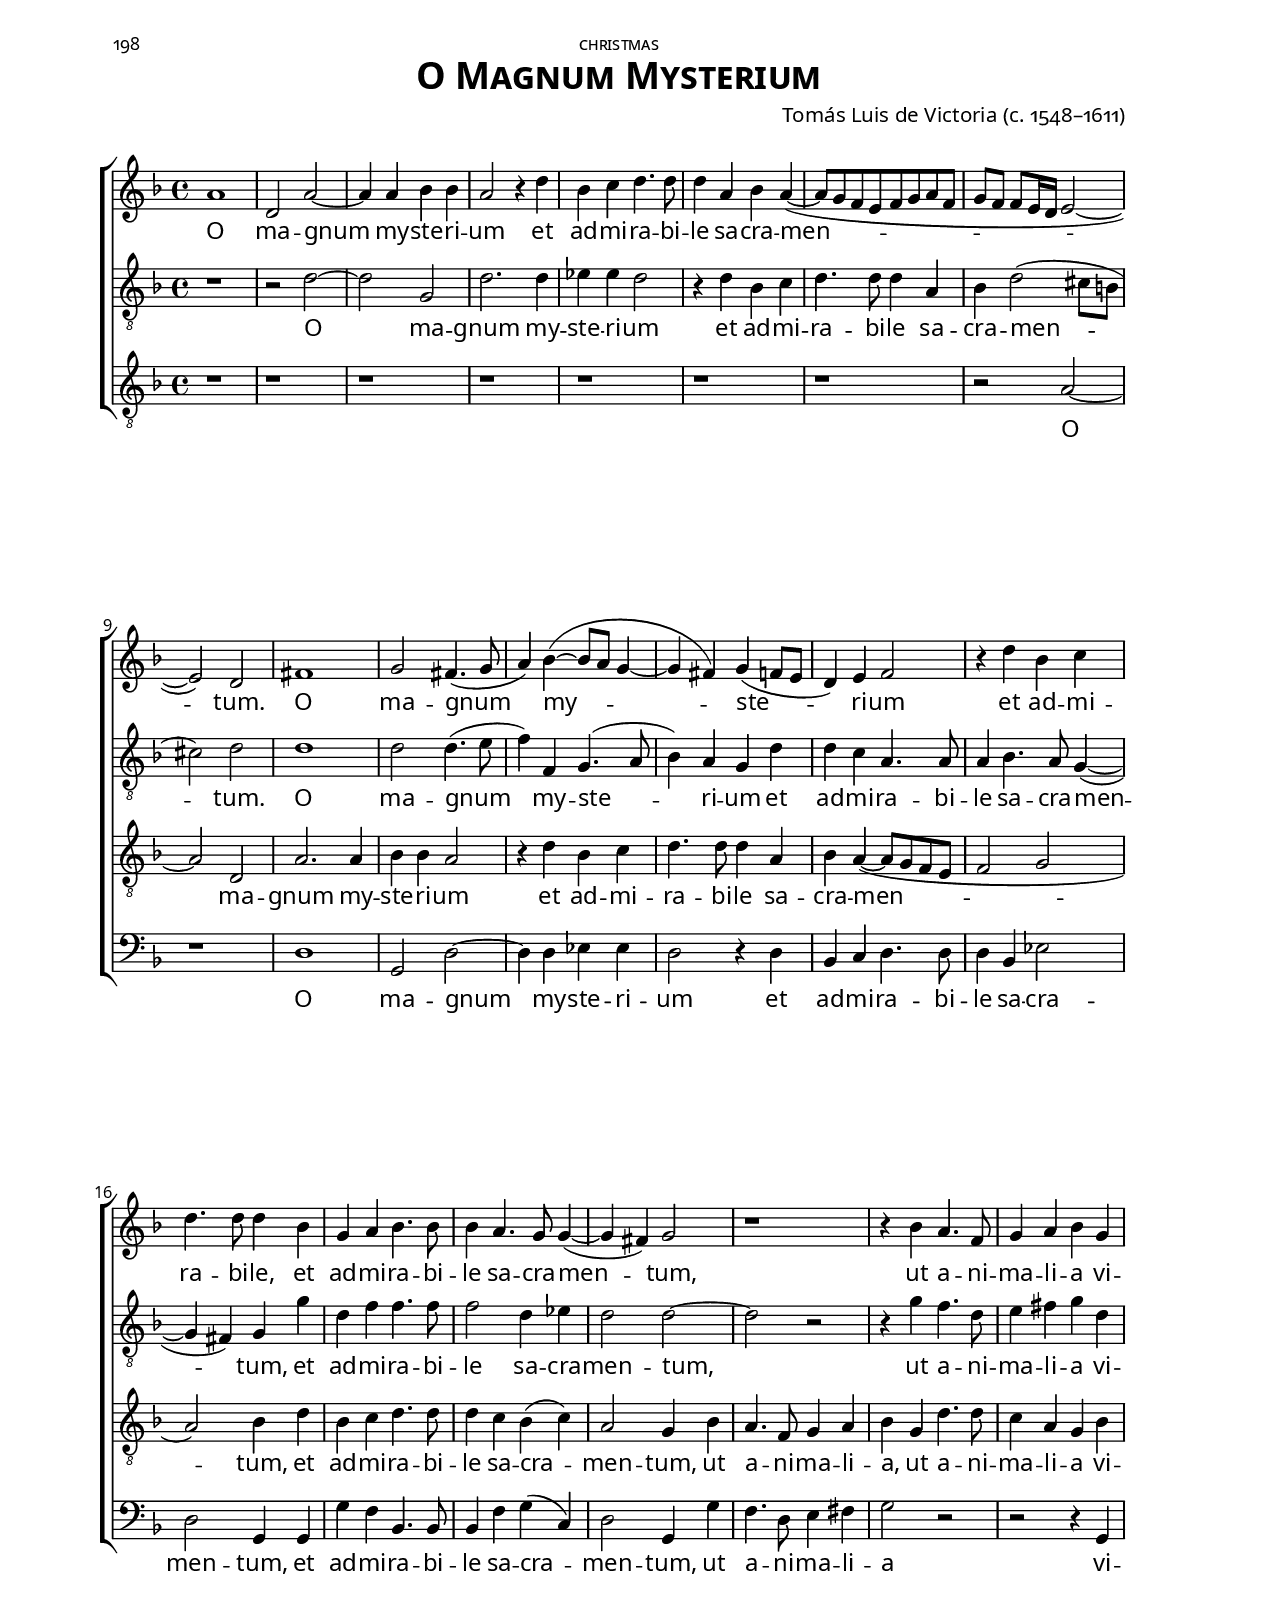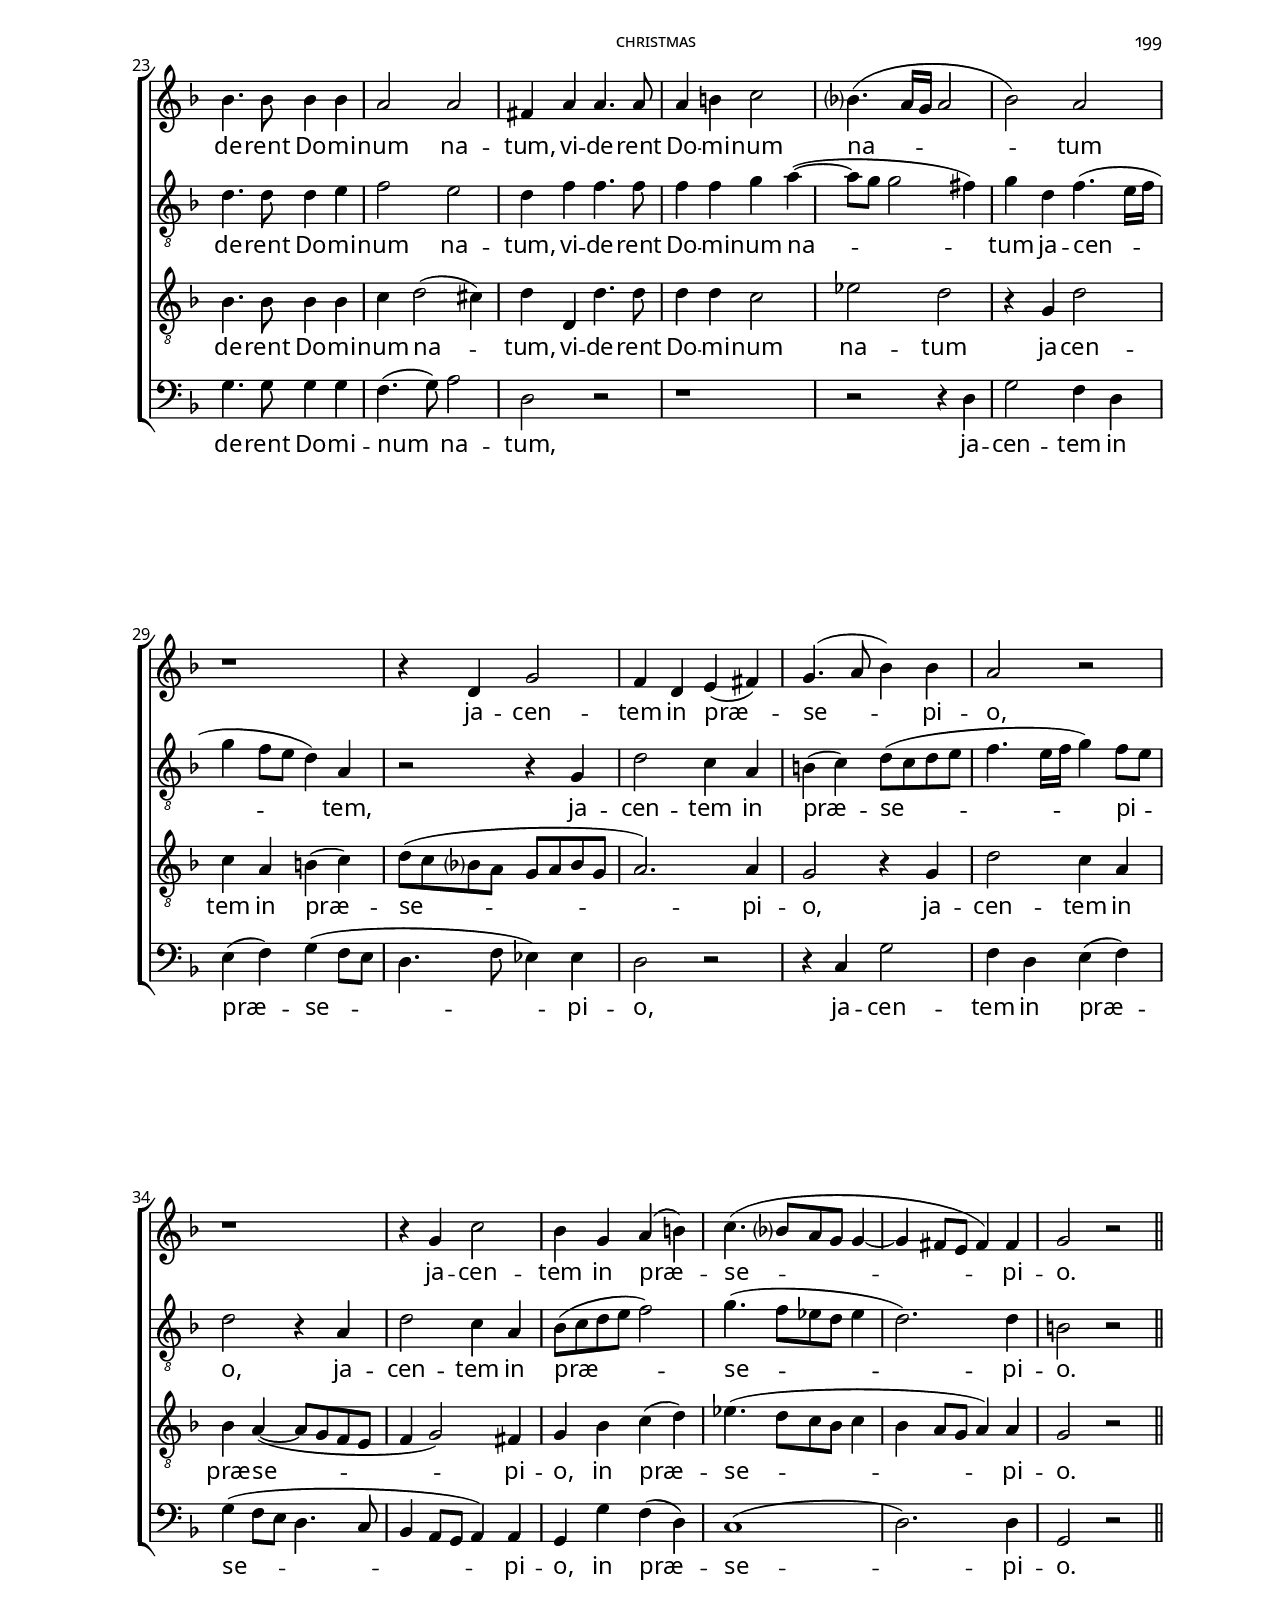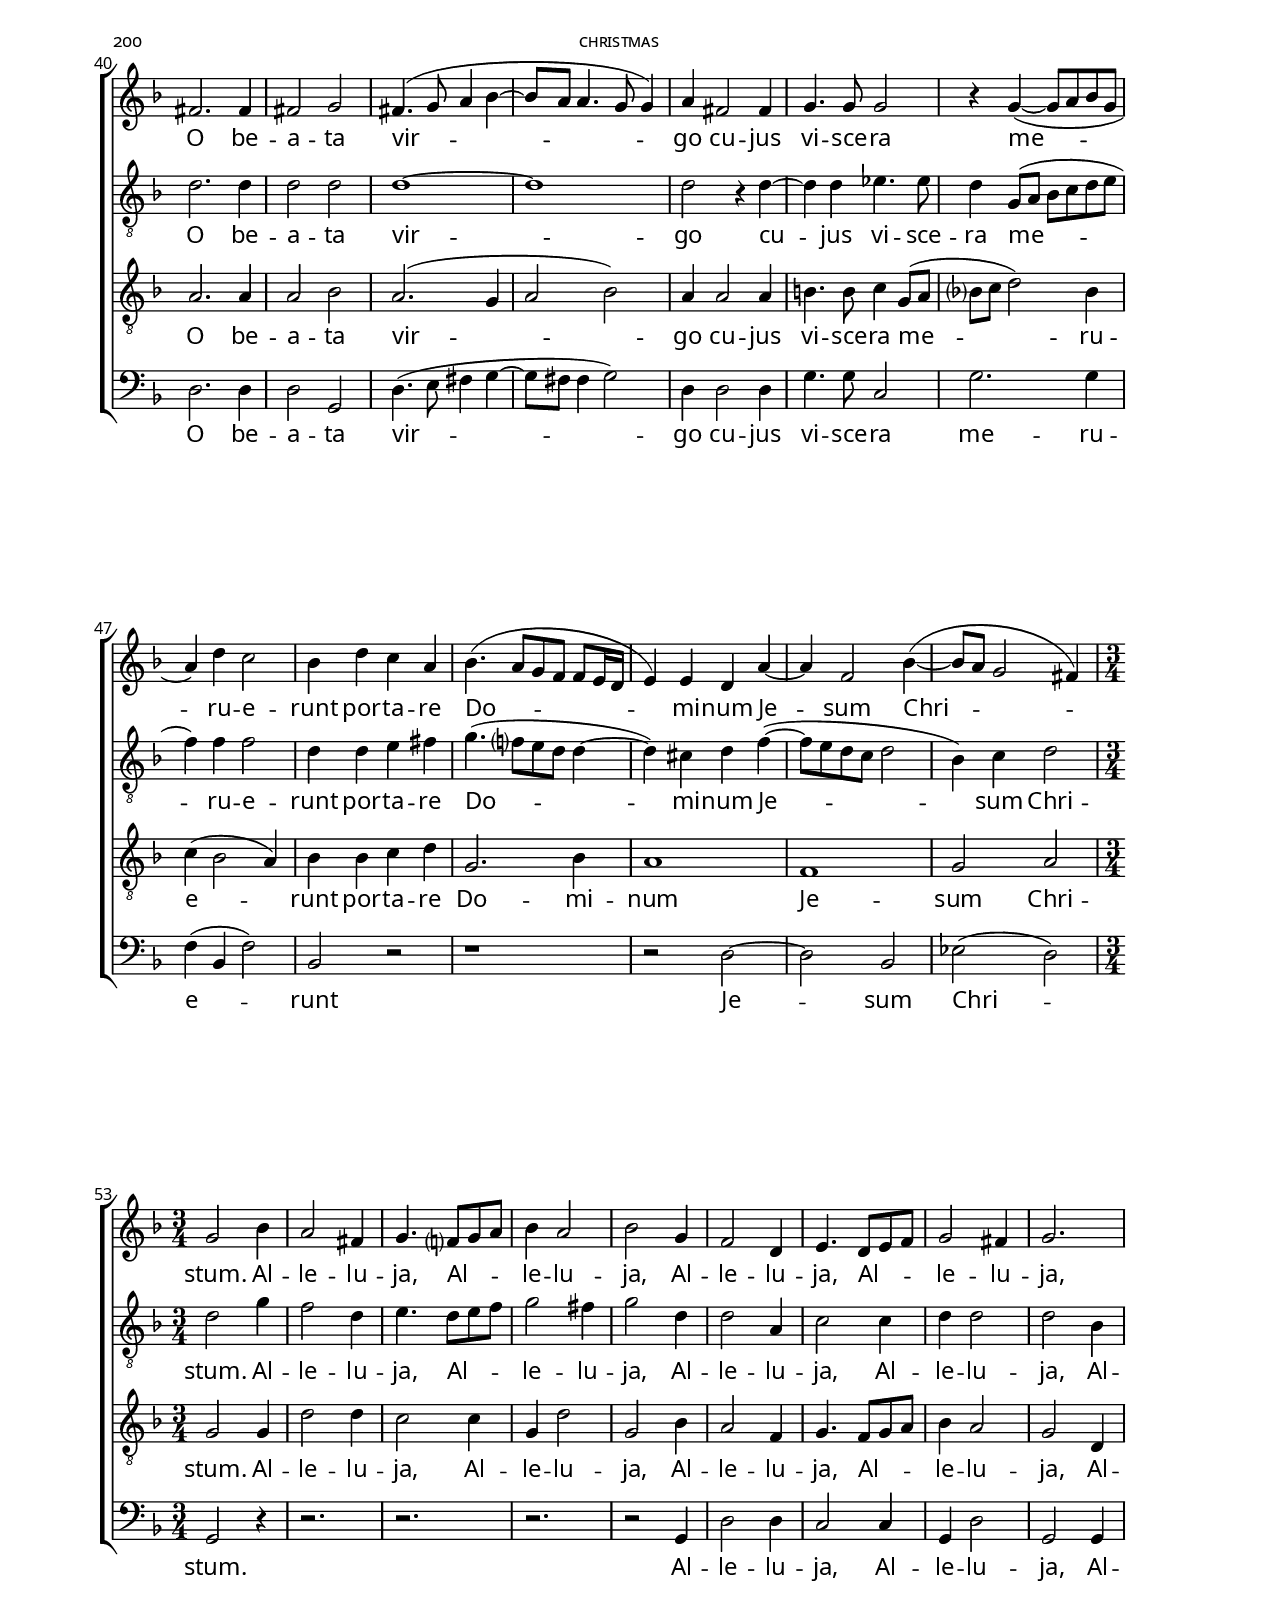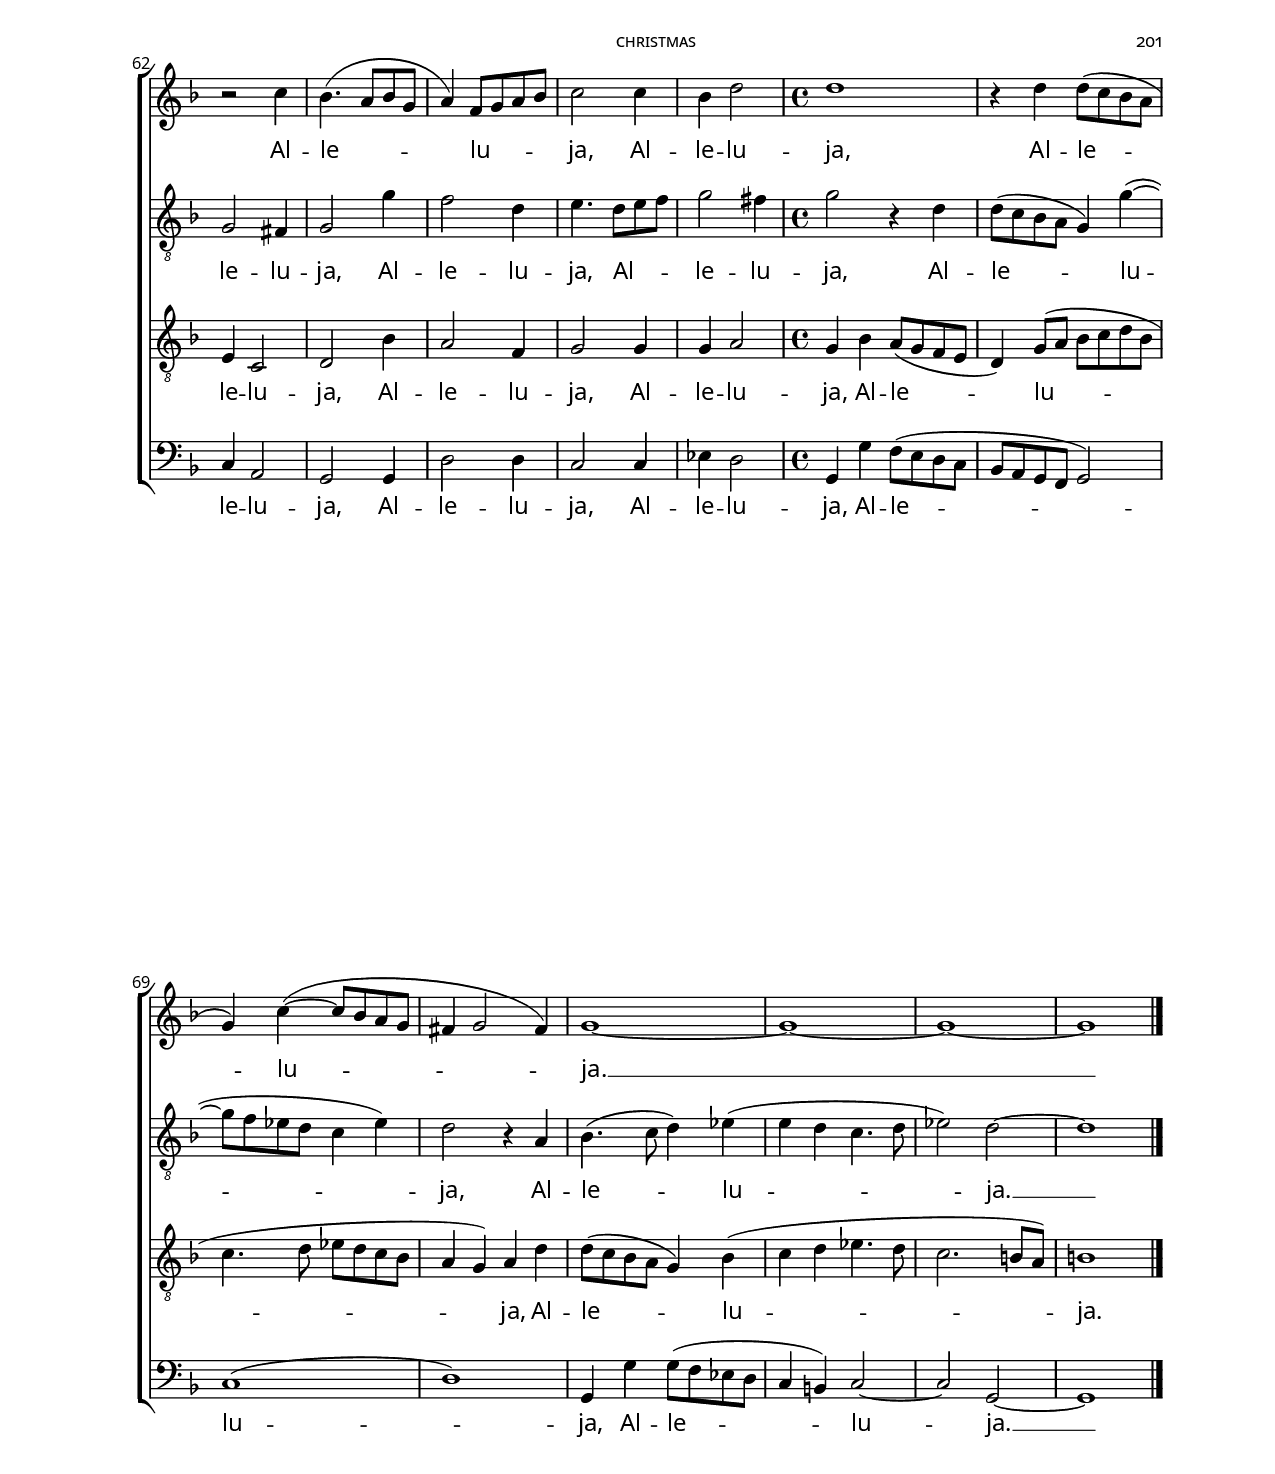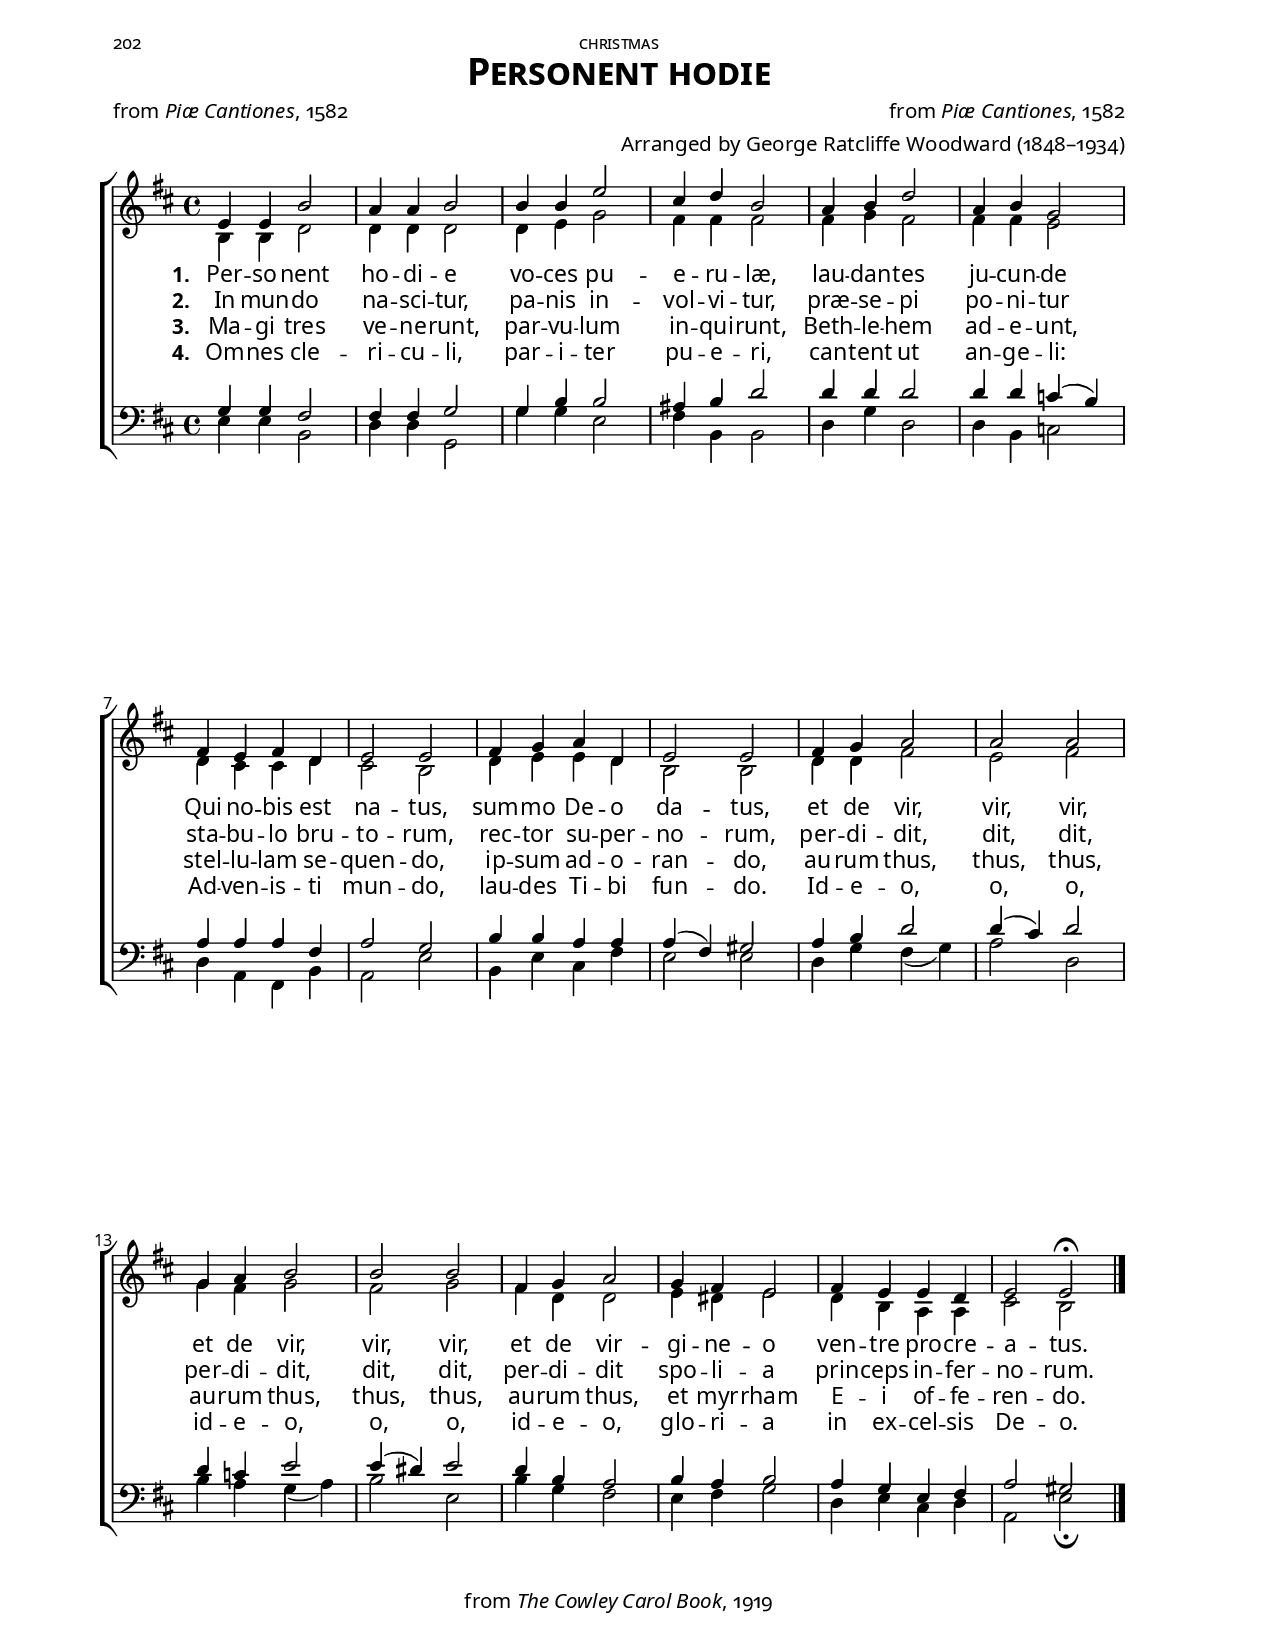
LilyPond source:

\version "2.14.2"
\include "util.ly"
\header {
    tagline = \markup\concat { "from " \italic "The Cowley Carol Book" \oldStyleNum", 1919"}
}
\paper {
  print-all-headers = ##t
  paper-height = 11\in
  paper-width = 8.5\in
  indent = 0\in
  %system-system-spacing = #'((basic-distance . 10) (padding . 0))
%  system-system-spacing =
%    #'((basic-distance . 0)
%       (minimum-distance . 0)
%       (padding . -3)
%       (stretchability . 100))
%  top-markup-spacing =
%    #'((basic-distance . 0)
%       (minimum-distance . 0)
%       (padding . 0)
%       (stretchability . 0))
  ragged-last-bottom = ##f
  ragged-bottom = ##f
  two-sided = ##t
  inner-margin = 1\in
  outer-margin = 0.75\in
  top-margin = 0.26\in
  bottom-margin = 0.25\in
  first-page-number = #198
  print-first-page-number = ##t
  headerLine = \markup{\override #'(font-name . "Garamond Premier Pro") \smallCapsOldStyle"christmas"}
  oddHeaderMarkup = \markup\fill-line{
     \override #'(font-name . "Garamond Premier Pro")\abs-fontsize #8.5
     \combine 
        \fill-line{"" \on-the-fly #print-page-number-check-first
        \oldStylePageNum""
        }
        \fill-line{\headerLine}
  }
  evenHeaderMarkup = \markup {
     \override #'(font-name . "Garamond Premier Pro")\abs-fontsize #8.5
     \combine
        \on-the-fly #print-page-number-check-first
        \oldStylePageNum""
        \fill-line{\headerLine}
  }
}
#(set-global-staff-size 18) \paper{ #(define fonts (make-pango-font-tree "Garamond Premier Pro" "Garamond Premier Pro" "Garamond Premier Pro" (/ 18 20))) }
global = {
  \key f \major
  \time 4/4
  \dynamicUp
  %\set crescendoSpanner = #'dashed-line
  %\set midiInstrument = "recorder"
  \autoBeamOff
  \override DynamicTextSpanner #'style = #'none
}

sopMusic = \relative c' {
	a'1 |
  d,2 a'~ |
  a4 a bes bes |
  a2 r4 d |
  bes c d4. d8 |
  
  d4 a bes a(~ |
  a8[ g f e f g a f] |
  g[ f] f[ e16 d] e2~ |
  e) d |
  fis1 |
  
  %page2
  g2 fis4.( g8 |
  a4) bes4(~ bes8[ a] g4~ |
  g fis) g( f8[ e] |
  d4) e f2 |
  r4 d' bes c |
  
  d4. d8 d4 bes |
  g a bes4. bes8 |
  bes4 a4. g8 g4(~ |
  g fis) g2 |
  r1 |
  
  r4 bes a4. f8 |
  g4 a bes g |
  bes4. bes8 bes4 bes |
  a2 a |
  fis4 a a4. a8 |
  
  %page3
  a4 b c2 |
  bes?4.( a16[ g] a2 |
  bes) a |
  r1 |
  r4 d, g2 |
  
  f4 d e( fis) |
  g4.( a8 bes4) bes |
  a2 r |
  r1 |
  r4 g c2 |
  
  bes4 g a( b) |
  c4.( bes?8[ a g] g4~ |
  g fis8[ e] fis4) fis |
  g2 r \bar"||"\pageBreak
  fis2. fis4 |
  fis2 g |
  
  %page4
  fis4.( g8 a4 bes~ |
  bes8[[ a] a4. g8 g4) |
  a fis2 fis4 |
  g4. g8 g2 |
  r4 g4~( g8[ a bes g] |
  
  a4) d c2 |
  bes4 d c a |
  bes4.( a8[ g f] f[ e16 d] |
  e4) e d a'~ |
  a f2 bes4~( |
  
  bes8[ a] g2 fis4) |
  \time 3/4
  g2 bes4 |
  a2 fis4 |
  g4. f?8[ g a] |
  bes4 a2 |
  bes2 g4 |
  
  %page5
  f2 d4 |
  e4. d8[ e f] |
  g2 fis4 |
  g2. |
  r2 c4 |
  bes4.( a8[ bes g] |
  
  a4) f8[ g a bes] |
  c2 c4 |
  bes4 d2 |
  \time 4/4
  d1 |
  r4 d d8([ c bes a] |
  
  g4) c4(~ c8[ bes a g] |
  fis4 g2 fis4) |
  g1~ |
  g~ |
  g~ |
  g \bar"|."
}
sopWords = \lyricmode {
  O ma -- gnum my -- ste -- ri -- um et ad -- mi -- ra -- bi -- le sa -- cra -- men -- tum.
    O ma -- gnum my -- ste -- ri -- um et ad -- mi -- ra -- bi -- le,
      et ad -- mi -- ra -- bi -- le
    sa -- cra -- men -- tum,
  ut a -- ni -- ma -- li -- a vi -- de -- rent Do -- mi -- num na -- tum,
    vi -- de -- rent Do -- mi -- num na -- tum
  ja -- cen -- tem in præ -- se -- pi -- o,
    ja -- cen -- tem in præ -- se -- pi -- o.
  
  O be -- a -- ta vir -- go cu -- jus vi -- sce -- ra
  me -- ru -- e -- runt por -- ta -- re Do -- mi -- num Je -- sum Chri -- stum.
  Al -- le -- lu -- ja,
  Al -- le -- lu -- ja,
  Al -- le -- lu -- ja,
  Al -- le -- lu -- ja,
  Al -- le -- lu -- ja,
  Al -- le -- lu -- ja,
  Al -- le -- lu -- ja. __
}

altoMusic = \relative c' {
  r1 |
  r2 d~ |
  d g, |
  d'2. d4 |
  ees4 ees d2 |
  
  r4 d bes c |
  d4. d8 d4 a |
  bes d2( cis8[ b] |
  cis2) d |
  d1 |
  
  %page2
  d2 d4.( e8 |
  f4) f, g4.( a8 |
  bes4) a g d' |
  d c a4. a8 |
  a4 bes4. a8 g4(~ |
  g fis) g g' |
  d f f4. f8 |
  f2 d4 ees |
  d2 d~ |
  d r2 |
  
  r4 g f4. d8 |
  e4 fis g d |
  d4. d8 d4 e |
  f2 e |
  d4 f f4. f8 |
  
  %page3
  f4 f g a(~ |
  a8[ g] g2 fis4) |
  g d f4.( e16[ f] |
  g4 f8[ e] d4) a |
  r2 r4 g |
  
  d'2 c4 a |
  b4( c) d8([ c d e] |
  f4. e16[ f] g4) f8[ e] |
  d2 r4 a |
  d2 c4 a |
  
  bes8([ c d e] f2) |
  g4.( f8[ ees d] ees4 |
  d2.) d4 |
  b2 r2 \bar"||"
  d2. d4 d2 d |
  
  %page 4
  d1~ |
  d |
  d2 r4 d~ |
  d d ees4. ees8 |
  d4 g,8([ a] bes[ c d e] |
  f4) f f2 |
  d4 d e fis |
  g4.( f?8[ e d] d4~ |
  d) cis d f~( |
  f8[ e d c] d2 |
  
  bes4) c d2 |
  \time 3/4
  d2 g4 |
  f2 d4 |
  e4. d8[ e f] |
  g2 fis4 |
  g2 d4 |
  
  %page 5
  d2 a4 |
  c2 c4 |
  d d2 |
  d bes4 |
  g2 fis4 |
  g2 g'4 |
  
  f2 d4 |
  e4. d8[ e f] |
  g2 fis4 |
  \time 4/4
  g2 r4 d |
  d8([ c bes a] g4) g'~( |
  g8[ f ees d] c4 ees) |
  d2 r4 a |
  bes4.( c8 d4) ees~( |
  e d c4. d8 |
  ees2) d~ |
  d1 \bar"|."
}
altoWords = \lyricmode {
  O ma -- gnum my -- ste -- ri -- um et ad -- mi -- ra -- bi -- le sa -- cra -- men -- tum.
    O ma -- gnum my -- ste -- ri -- um et ad -- mi -- ra -- bi -- le sa -- cra -- men -- tum,
      et ad -- mi -- ra -- bi -- le sa -- cra -- men -- tum,
  ut a -- ni -- ma -- li -- a vi -- de -- rent Do -- mi -- num na -- tum,
    vi -- de -- rent Do -- mi -- num na -- tum
  ja -- cen -- tem,
    ja -- cen -- tem
  in præ -- se -- pi -- o,
    ja -- cen -- tem in præ -- se -- pi -- o.
  
  O be -- a -- ta vir -- go cu -- jus vi -- sce -- ra
  me -- ru -- e -- runt por -- ta -- re Do -- mi -- num Je -- sum Chri -- stum.
  Al -- le -- lu -- ja,
  Al -- le -- lu -- ja,
  Al -- le -- lu -- ja,
  Al -- le -- lu -- ja,
  Al -- le -- lu -- ja,
  Al -- le -- lu -- ja,
  Al -- le -- lu -- ja,
  Al -- le -- lu -- ja,
  Al -- le -- lu -- ja. __
}

tenorMusic = \relative c' {
  \repeat unfold 7 { r1 }
  r2 a2~ |
  a d, |
  a'2. a4 |
  
  %page2
  bes4 bes a2 |
  r4 d bes c |
  d4. d8 d4 a |
  bes a~( a8[ g f e] |
  f2 g |
  
  a) bes4 d |
  bes c d4. d8 |
  d4 c bes( c) |
  a2 g4 bes |
  a4. f8 g4 a |
  
  bes g d'4. d8 |
  c4 a g bes |
  bes4. bes8 bes4 bes |
  c d2( cis4) |
  d d, d'4. d8 |
  
  %page3
  d4 d c2 |
  ees d |
  r4 g, d'2 |
  c4 a b( c) |
  d8([ c bes? a] g[ a bes g] |
  a2.) a4 |
  g2 r4 g |
  d'2 c4 a |
  bes a4~( a8[ g f e] |
  f4 g2) fis4 |
  
  g bes c( d) |
  ees4.( d8[ c bes] c4 |
  bes a8[ g] a4) a |
  g2 r \bar"||"
  a2. a4 a2 bes |
  
  %page4
  a2.( g4 a2 bes) |
  a4 a2 a4 |
  b4. b8 c4 g8([ a] |
  bes?[ c] d2) bes4 |
  
  c4( bes2 a4) |
  bes bes c d |
  g,2. bes4 |
  a1 f |
  
  g2 a |
  \time 3/4
  g2 g4 |
  d'2 d4 |
  c2 c4 |
  g d'2 |
  g, bes4 |
  
  %page5
  a2 f4 |
  g4. f8[ g a] |
  bes4 a2 |
  g d4 |
  e c2 |
  d bes'4 |
  
  a2 f4 |
  g2 g4 |
  g a2 |
  \time 4/4
  g4 bes a8([ g f e] |
  d4) g8([ a] bes[ c d bes] |
  c4. d8 ees[ d c bes] |
  a4 g) a d |
  d8([ c bes a] g4) bes( |
  c d ees4. d8 |
  c2. b8[ a]) |
  b1 \bar"|."
}

tenorWords = \lyricmode {
  O ma -- gnum my -- ste -- ri -- um et ad -- mi -- ra -- bi -- le sa -- cra -- men -- tum,
    et ad -- mi -- ra -- bi -- le sa -- cra -- men -- tum,
  ut a -- ni -- ma -- li -- a,
    ut a -- ni -- ma -- li -- a
  vi -- de -- rent Do -- mi -- num na -- tum,
    vi -- de -- rent Do -- mi -- num na -- tum
  ja -- cen -- tem in præ -- se -- pi -- o,
    ja -- cen -- tem in præ -- se -- pi -- o,
      in præ -- se -- pi -- o.
  
  O be -- a -- ta vir -- go cu -- jus vi -- sce -- ra
  me -- ru -- e -- runt por -- ta -- re Do -- mi -- num Je -- sum Chri -- stum.
  Al -- le -- lu -- ja,
  Al -- le -- lu -- ja,
  Al -- le -- lu -- ja,
  Al -- le -- lu -- ja,
  Al -- le -- lu -- ja,
  Al -- le -- lu -- ja,
  Al -- le -- lu -- ja,
  Al -- le -- lu -- ja,
  Al -- le -- lu -- ja.
}

bassMusic = \relative c' {
  \repeat unfold 9 { r1 }
  d,1 |
  
  %page2
  g,2 d'~ |
  d4 d ees ees |
  d2 r4 d |
  bes c d4. d8 |
  d4 bes ees2 |
  
  d2 g,4 g |
  g' f bes,4. bes8 |
  bes4 f' g( c,) |
  d2 g,4 g' |
  f4. d8 e4 fis |
  
  g2 r |
  r r4 g, |
  g'4. g8 g4 g |
  f4.( g8) a2 |
  d,2 r |
  
  %page3
  r1 |
  r2 r4 d |
  g2 f4 d |
  e( f) g( f8[ e] |
  d4. f8 ees4) ees |
  
  d2 r |
  r4 c g'2 |
  f4 d e( f) |
  g( f8[ e] d4. c8 |
  bes4 a8[ g] a4) a |
  
  g g' f( d) |
  c1( |
  d2.) d4 |
  g,2 r \bar"||"
  d'2. d4 |
  d2 g, |
  
  %page4
  d'4.( e8 fis4 g~ |
  g8[ fis] fis4 g2) |
  d4 d2 d4 |
  g4. g8 c,2 |
  g'2. g4 |
  
  f4( bes, f'2) |
  bes, r |
  r1 |
  r2 d~ |
  d bes |
  
  ees( d) |
  \time 3/4
  g,2 r4 |
  \repeat unfold 3 { r2. }
  r2 g4 |
  
  %page5
  d'2 d4 |
  c2 c4 |
  g d'2 |
  g, g4 |
  c a2 |
  g g4 |
  
  d'2 d4 |
  c2 c4 |
  ees d2 |
  \time 4/4
  g,4 g' f8([ e d c] |
  bes[ a g f] g2) |
  
  c1( |
  d) |
  g,4 g' g8([ f ees d] |
  c4 b) c2~ |
  c g~ |
  g1 \bar"|."
}
bassWords = \lyricmode {
  O ma -- gnum my -- ste -- ri -- um et ad -- mi -- ra -- bi -- le sa -- cra -- men -- tum,
    et ad -- mi -- ra -- bi -- le sa -- cra -- men -- tum,
  ut a -- ni -- ma -- li -- a vi -- de -- rent Do -- mi -- num na -- tum,
  ja -- cen -- tem in præ -- se -- pi -- o,
    ja -- cen -- tem in præ -- se -- pi -- o,
    in præ -- se -- pi -- o.
  
  O be -- a -- ta vir -- go cu -- jus vi -- sce -- ra
  me -- ru -- e -- runt Je -- sum Chri -- stum.
  Al -- le -- lu -- ja,
  Al -- le -- lu -- ja,
  Al -- le -- lu -- ja,
  Al -- le -- lu -- ja,
  Al -- le -- lu -- ja,
  Al -- le -- lu -- ja,
  Al -- le -- lu -- ja. __
}

pianoRH = \relative c' {
}
pianoLH = \relative c' {
}

\score {
<<
    \new ChoirStaff <<
    \new Staff = sop <<
      \new Voice = "sopranos" { \global \sopMusic }
    >>
    \new Lyrics = "sopranos"  \lyricsto "sopranos" \sopWords
    \new Staff = alt <<
      \clef "treble_8"
      \new Voice = "altos" { \global \altoMusic }
    >>
    \new Lyrics = "altos"  \lyricsto "altos" \altoWords
    \new Staff = ten <<
      \clef "treble_8"
      \new Voice = "tenors" { \global \tenorMusic }
    >>
    \new Lyrics = "tenors" \lyricsto "tenors" \tenorWords
    \new Staff = bas <<
      \clef bass
      \new Voice = "basses" { \global \bassMusic }
    >>
    \new Lyrics = "basses" \lyricsto "basses" \bassWords
  >>
%    \new PianoStaff << \new Staff { \new Voice { \pianoRH } } \new Staff { \clef "bass" \pianoLH } >>
  >>
  \layout {
    \context {
      \Lyrics
      \override LyricText #'font-size = #1.3
      \override VerticalAxisGroup #'staff-affinity = #0
    }
    \context {
      \Score
      \override SpacingSpanner #'base-shortest-duration = #(ly:make-moment 1 8)
      \override SpacingSpanner #'common-shortest-duration = #(ly:make-moment 1 4)
    }
    \context {
      % Remove all empty staves
      \Staff \RemoveEmptyStaves \override VerticalAxisGroup #'remove-first = ##t
      
%      \override VerticalAxisGroup #'staff-staff-spacing =
%      #'((basic-distance . 0)
%         (minimum-distance . 0)
%         (padding . -1)
%         (stretchability . 2))
    }
    \context {
      \Lyrics
      \override LyricText #'X-offset = #center-on-word
    }
  }
  \header {
    title = \markup{\override #'(font-name . "Garamond Premier Pro Semibold"){ \abs-fontsize #18 \smallCapsOldStyle"O Magnum Mysterium"}}
    composer = \markup\oldStyleNum"Tomás Luis de Victoria (c. 1548–1611)"
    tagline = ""
  }
}






























global = {
  \key d \major
  \time 4/4
  \autoBeamOff
}

sopMusic = \relative c' {
  e4 e |
  b'2 a4 a b2 b4 b |
  e2 cis4 d |
  b2 a4 b |
  
  d2 a4 b |
  g2 |
  fis4 e fis d |
  e2 e |
  fis4 g a d, |
  
  e2 e |
  fis4 g |
  a2 a |
  a g4 a |
  b2 b |
  b fis4 g |
  a2 g4 fis |
  e2 |
  fis4 e e d |
  e2 e\fermata \bar "|."
}
sopWords = \lyricmode {
  
}

altoMusic = \relative c' {
  b4 b |
  d2 d4 d |
  d2 d4 e |
  g2 fis4 fis |
  fis2 fis4 g |
  
  fis2 fis4 fis |
  e2 |
  d4 cis cis d |
  cis2 b |
  d4 e e d |
  
  b2 b |
  d4 d |
  fis2 e |
  fis g4 fis |
  g2 fis |
  
  g fis4 d |
  d2 e4 dis |
  e2 |
  d4 b a a |
  cis2 b \bar "|."
}
altoWords = \lyricmode {
  \dropLyricsV
  \set stanza = #"1. "
  Per -- so -- nent ho -- di -- e
  vo -- ces pu -- e -- ru -- læ,
  lau -- dan -- tes ju -- cun -- de
  Qui no -- bis est na -- tus,
  sum -- mo De -- o da -- tus,
  et de vir, vir, vir,
  et de vir, vir, vir,
  et de vir -- gi -- ne -- o
  ven -- tre pro -- cre -- a -- tus.
}
altoWordsII = \lyricmode {
  \dropLyricsV
%\markup\italic
  \set stanza = #"2. "
  In mun -- do na -- sci -- tur,
  pa -- nis in -- vol -- vi -- tur,
  præ -- se -- pi po -- ni -- tur
  sta -- bu -- lo bru -- to -- rum,
  rec -- tor su -- per -- no -- rum,
  per -- di -- dit, dit, dit,
  per -- di -- dit, dit, dit,
  per -- di -- dit spo -- li -- a
  prin -- ceps in -- fer -- no -- rum.
}
altoWordsIII = \lyricmode {
  \dropLyricsV
  \set stanza = #"3. "
  Ma -- gi tres ve -- ne -- runt,
  par -- vu -- lum in -- qui -- runt,
  Beth -- le -- hem ad -- e -- unt,
  stel -- lu -- lam se -- quen -- do,
  ip -- sum ad -- o -- ran -- do,
  au -- rum thus, thus, thus,
  au -- rum thus, thus, thus,
  au -- rum thus, et myr -- rham
  E -- i of -- fe -- ren -- do.
}
altoWordsIV = \lyricmode {
  \dropLyricsV
  \set stanza = #"4. "
  Om -- nes cle -- ri -- cu -- li,
  par -- i -- ter pu -- e -- ri,
  can -- tent ut an -- ge -- li:
  Ad -- ven -- is -- ti mun -- do,
  lau -- des Ti -- bi fun -- do.
  Id -- e -- o, o, o,
  id -- e -- o, o, o,
  id -- e -- o, glo -- ri -- a
  in ex -- cel -- sis De -- o.
}
altoWordsV = \lyricmode {
  \set stanza = #"5. "
  \set ignoreMelismata = ##t
}
altoWordsVI = \lyricmode {
  \set stanza = #"6. "
  \set ignoreMelismata = ##t
}
tenorMusic = \relative c' {
  g4 g |
  fis2 fis4 fis |
  g2 g4 b |
  b2 ais4 b |
  d2 d4 d |
  
  d2 d4 d |
  c4( b) |
  a4 a a fis |
  a2 g |
  b4 b a a |
  
  a( fis) gis2 |
  a4 b |
  d2 d4( cis) |
  d2 d4 c |
  e2 e4( dis) |
  
  e2 d4 b |
  a2 b4 a |
  b2 |
  a4 g e fis |
  a2 gis \bar "|."
}
tenorWords = \lyricmode {

}

bassMusic = \relative c {
  e4 e |
  b2 d4 d |
  g,2 g'4 g |
  e2 fis4 b, |
  b2 d4 g |
  
  d2 d4 b |
  c2 |
  d4  a fis b |
  a2 e' |
  b4 e cis fis |
  
  e2 e |
  d4 g |
  fis( g) a2 |
  d, b'4 a |
  g( a) b2 |
  
  e, b'4 g |
  fis2 e4 fis |
  g2 |
  d4 e cis d |
  a2 e'\fermata \bar "|."
}
bassWords = \lyricmode {

}

pianoRH = \relative c' {
}
pianoLH = \relative c' {
}

\score {
  <<
   \new ChoirStaff <<
    \new Staff = women <<
      \new Voice = "sopranos" { \voiceOne << \global \sopMusic >> }
      \new Voice = "altos" { \voiceTwo << \global \altoMusic >> }
    >>
    \new Lyrics \with { alignAboveContext = #"women" \override VerticalAxisGroup #'nonstaff-relatedstaff-spacing = #'((basic-distance . 1))} \lyricsto "sopranos" \sopWords
    \new Lyrics = "altosVI"  \with { alignBelowContext = #"women" } \lyricsto "sopranos" \altoWordsVI
    \new Lyrics = "altosV"  \with { alignBelowContext = #"women" } \lyricsto "sopranos" \altoWordsV
    \new Lyrics = "altosIV"  \with { alignBelowContext = #"women" } \lyricsto "sopranos" \altoWordsIV
    \new Lyrics = "altosIII"  \with { alignBelowContext = #"women" } \lyricsto "sopranos" \altoWordsIII
    \new Lyrics = "altosII"  \with { alignBelowContext = #"women" } \lyricsto "sopranos" \altoWordsII
    \new Lyrics = "altos"  \with { alignBelowContext = #"women" \override VerticalAxisGroup #'nonstaff-relatedstaff-spacing = #'((basic-distance . 1)) } \lyricsto "sopranos" \altoWords
   \new Staff = men <<
      \clef bass
      \new Voice = "tenors" { \voiceOne << \global \tenorMusic >> }
      \new Voice = "basses" { \voiceTwo << \global \bassMusic >> }
    >>
    \new Lyrics \with { alignAboveContext = #"men" \override VerticalAxisGroup #'nonstaff-relatedstaff-spacing = #'((basic-distance . 1)) } \lyricsto "tenors" \tenorWords
    \new Lyrics \with { alignBelowContext = #"men" \override VerticalAxisGroup #'nonstaff-relatedstaff-spacing = #'((basic-distance . 1)) } \lyricsto "basses" \bassWords
  >>
%    \new PianoStaff << \new Staff { \new Voice { \pianoRH } } \new Staff { \clef "bass" \pianoLH } >>
  >>
  \layout {
    \context {
      \Score
      %\override SpacingSpanner #'base-shortest-duration = #(ly:make-moment 1 8)
      %\override SpacingSpanner #'common-shortest-duration = #(ly:make-moment 1 4)
    }
    \context {
      % Remove all empty staves
      % \Staff \RemoveEmptyStaves \override VerticalAxisGroup #'remove-first = ##t
    }
    \context {
      \Lyrics
      \override LyricText #'X-offset = #center-on-word
    }
  }
  \header {
    title = \markup{\override #'(font-name . "Garamond Premier Pro Semibold"){ \abs-fontsize #18 \smallCapsOldStyle"Personent hodie"}}
    poet = \markup \concat{"from " \italic "Piæ Cantiones" \oldStyleNum", 1582"}
    composer = \markup \concat{"from " \italic "Piæ Cantiones" \oldStyleNum", 1582"}
    arranger = \markup\oldStyleNum"Arranged by George Ratcliffe Woodward (1848–1934)"
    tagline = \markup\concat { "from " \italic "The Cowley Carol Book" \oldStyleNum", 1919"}
  }
}
